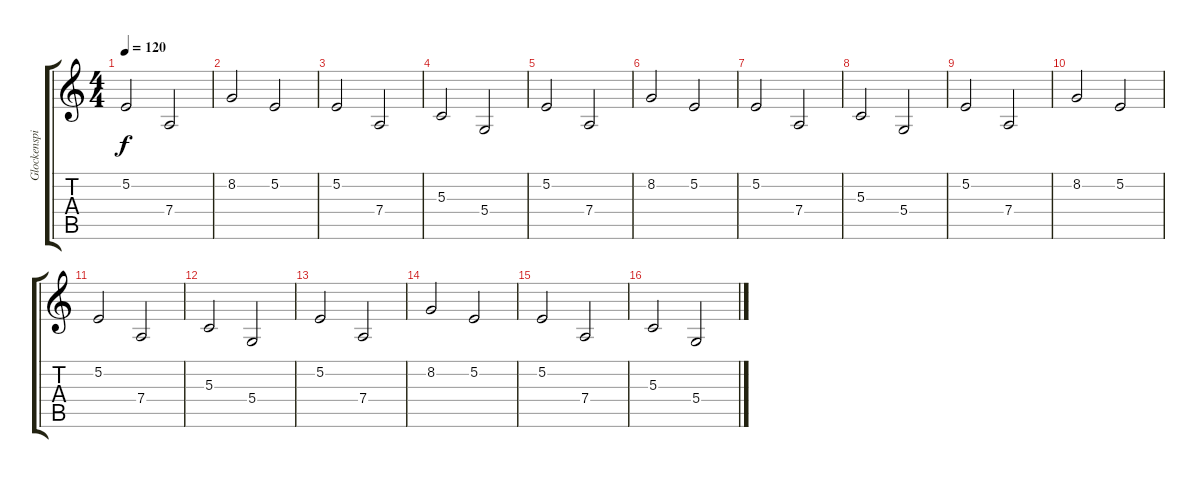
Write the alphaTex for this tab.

\track ("Glockenspiel" "Glockenspi") {instrument glockenspiel}
\staff {score tabs}
\tuning (E4 B3 G3 D3 A2 E2) {hide}
\ts (4 4)
\tempo 120
\clef g2
\ks c
5.2.2{dy f} 7.4.2 |
8.2.2 5.2.2 |
5.2.2 7.4.2 |
5.3.2 5.4.2 |
5.2.2 7.4.2 |
8.2.2 5.2.2 |
5.2.2 7.4.2 |
5.3.2 5.4.2 |
5.2.2 7.4.2 |
8.2.2 5.2.2 |
5.2.2 7.4.2 |
5.3.2 5.4.2 |
5.2.2 7.4.2 |
8.2.2 5.2.2 |
5.2.2 7.4.2 |
5.3.2 5.4.2
